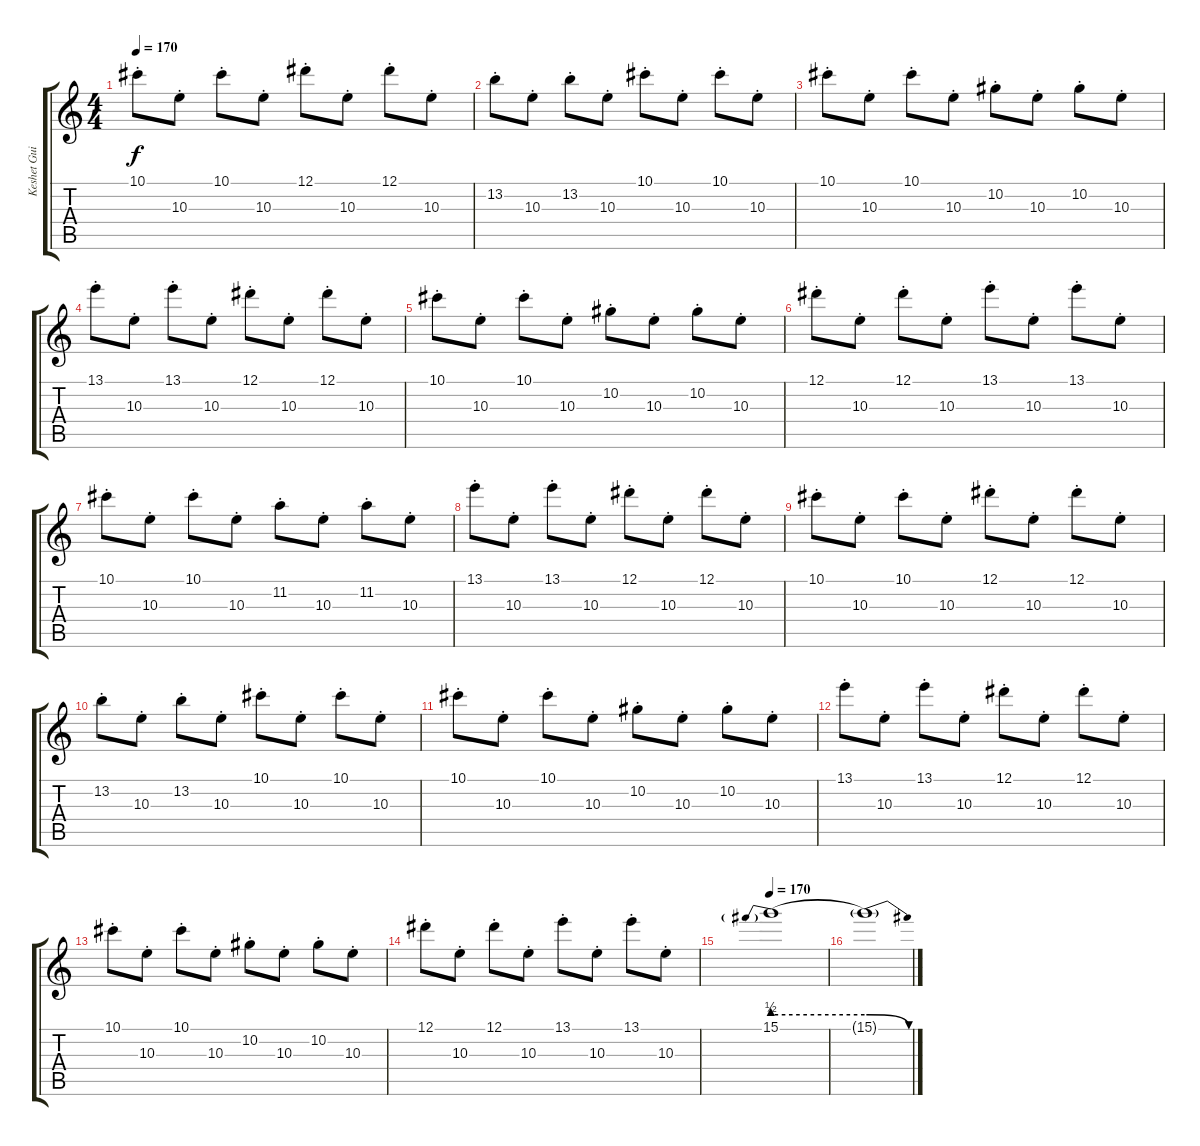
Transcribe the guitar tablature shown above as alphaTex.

\track ("Keshet Guitar1" "Keshet Gui") {instrument overdrivenguitar}
\staff {score tabs}
\tuning (Eb4 Bb3 Gb3 Db3 Ab2 Eb2) {hide}
\ts (4 4)
\tempo 170
\clef g2
\ks c
10.1{st}.8{dy f} 10.3{st}.8 10.1{st}.8 10.3{st}.8 12.1{st}.8 10.3{st}.8 12.1{st}.8 10.3{st}.8 |
13.2{st}.8 10.3{st}.8 13.2{st}.8 10.3{st}.8 10.1{st}.8 10.3{st}.8 10.1{st}.8 10.3{st}.8 |
10.1{st}.8 10.3{st}.8 10.1{st}.8 10.3{st}.8 10.2{st}.8 10.3{st}.8 10.2{st}.8 10.3{st}.8 |
13.1{st}.8 10.3{st}.8 13.1{st}.8 10.3{st}.8 12.1{st}.8 10.3{st}.8 12.1{st}.8 10.3{st}.8 |
10.1{st}.8 10.3{st}.8 10.1{st}.8 10.3{st}.8 10.2{st}.8 10.3{st}.8 10.2{st}.8 10.3{st}.8 |
12.1{st}.8 10.3{st}.8 12.1{st}.8 10.3{st}.8 13.1{st}.8 10.3{st}.8 13.1{st}.8 10.3{st}.8 |
10.1{st}.8 10.3{st}.8 10.1{st}.8 10.3{st}.8 11.2{st}.8 10.3{st}.8 11.2{st}.8 10.3{st}.8 |
13.1{st}.8 10.3{st}.8 13.1{st}.8 10.3{st}.8 12.1{st}.8 10.3{st}.8 12.1{st}.8 10.3{st}.8 |
10.1{st}.8 10.3{st}.8 10.1{st}.8 10.3{st}.8 12.1{st}.8 10.3{st}.8 12.1{st}.8 10.3{st}.8 |
13.2{st}.8 10.3{st}.8 13.2{st}.8 10.3{st}.8 10.1{st}.8 10.3{st}.8 10.1{st}.8 10.3{st}.8 |
10.1{st}.8 10.3{st}.8 10.1{st}.8 10.3{st}.8 10.2{st}.8 10.3{st}.8 10.2{st}.8 10.3{st}.8 |
13.1{st}.8 10.3{st}.8 13.1{st}.8 10.3{st}.8 12.1{st}.8 10.3{st}.8 12.1{st}.8 10.3{st}.8 |
10.1{st}.8 10.3{st}.8 10.1{st}.8 10.3{st}.8 10.2{st}.8 10.3{st}.8 10.2{st}.8 10.3{st}.8 |
12.1{st}.8 10.3{st}.8 12.1{st}.8 10.3{st}.8 13.1{st}.8 10.3{st}.8 13.1{st}.8 10.3{st}.8 |
\tempo 170
15.1{be (prebend 0 2 60 2)}.1 |
15.1{be (release 0 2 60 0) t}.1
